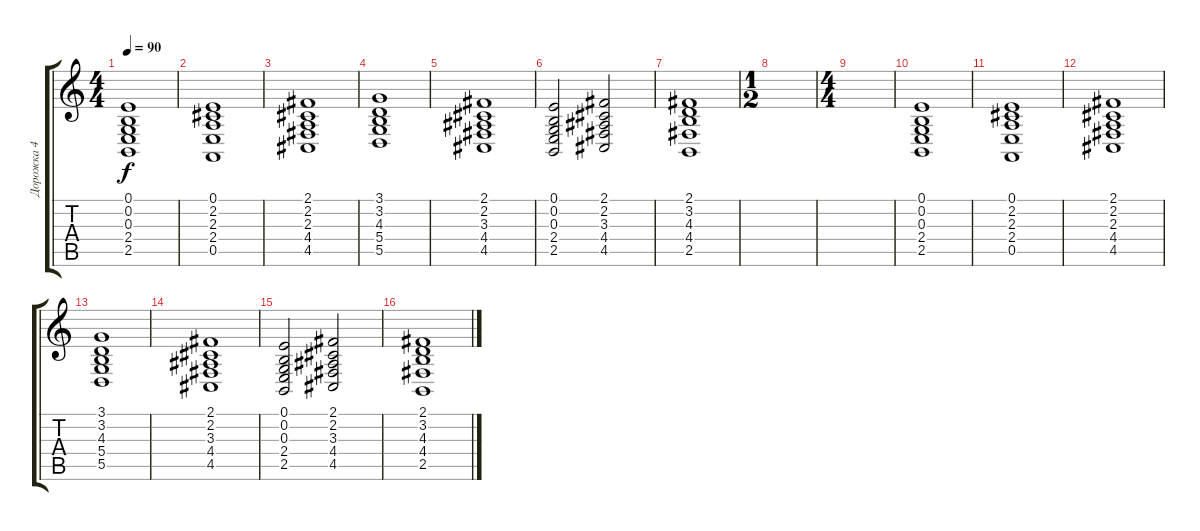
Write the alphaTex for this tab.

\track ("Дорожка 4" "Дорожка 4") {instrument pad8sweep}
\staff {score tabs}
\tuning (E4 B3 G3 D3 A2 E2) {hide}
\ts (4 4)
\tempo 90
\clef g2
\ks c
(0.1 0.2 0.3 2.4 2.5).1{dy f} |
(0.1 2.2 2.3 2.4 0.5).1 |
(2.1 2.2 2.3 4.4 4.5).1 |
(3.1 3.2 4.3 5.4 5.5).1 |
(2.1 2.2 3.3 4.4 4.5).1 |
(0.1 0.2 0.3 2.4 2.5).2 (2.1 2.2 3.3 4.4 4.5).2 |
(2.1 3.2 4.3 4.4 2.5).1 |
\ts (1 2)
|
\ts (4 4)
|
(0.1 0.2 0.3 2.4 2.5).1 |
(0.1 2.2 2.3 2.4 0.5).1 |
(2.1 2.2 2.3 4.4 4.5).1 |
(3.1 3.2 4.3 5.4 5.5).1 |
(2.1 2.2 3.3 4.4 4.5).1 |
(0.1 0.2 0.3 2.4 2.5).2 (2.1 2.2 3.3 4.4 4.5).2 |
(2.1 3.2 4.3 4.4 2.5).1
